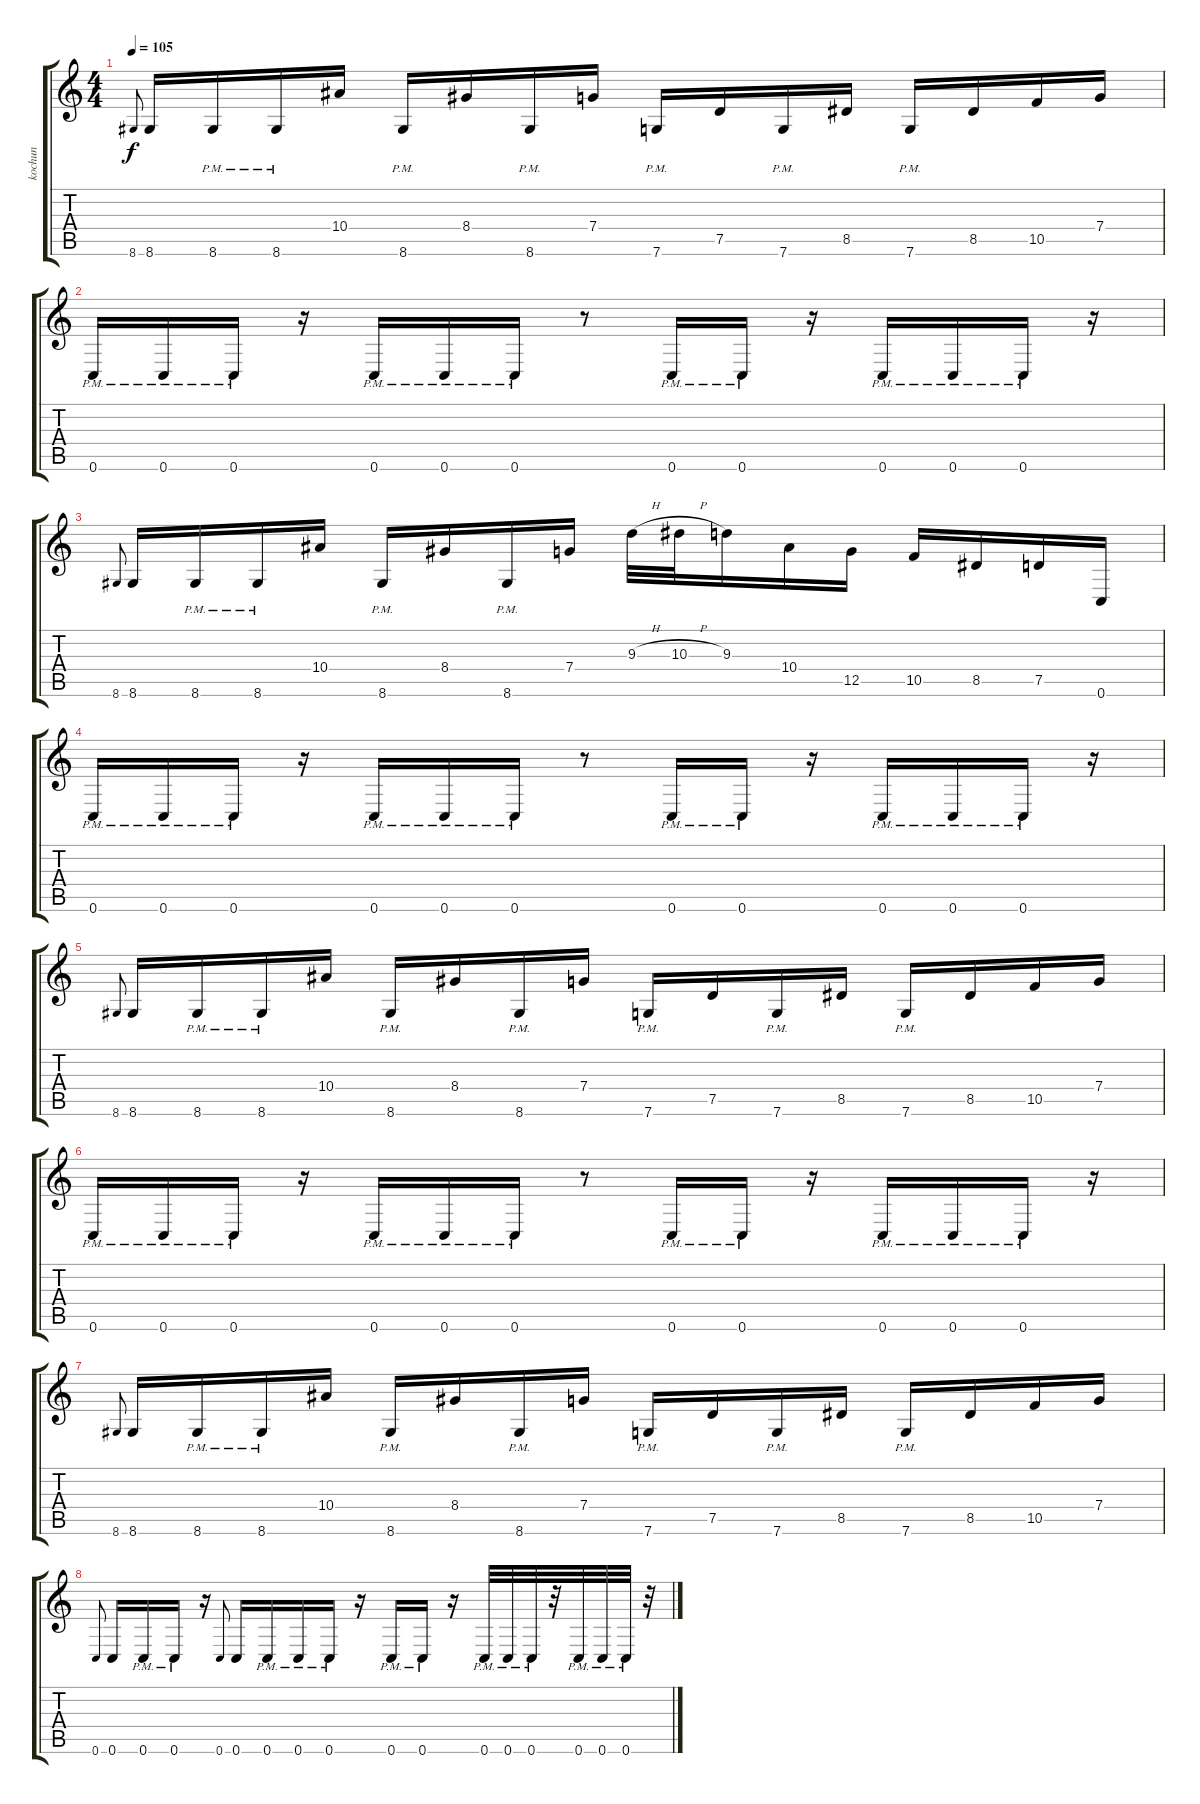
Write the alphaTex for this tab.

\track ("kochun" "kochun") {instrument overdrivenguitar}
\staff {score tabs}
\tuning (D4 A3 F3 C3 G2 C2) {hide}
\ts (4 4)
\tempo 105
\clef g2
\ks c
8.6.8{gr onbeat dy f} 8.6.16 8.6{pm}.16 8.6{pm}.16 10.4.16 8.6{pm}.16 8.4.16 8.6{pm}.16 7.4.16 7.6{pm}.16 7.5.16 7.6{pm}.16 8.5.16 7.6{pm}.16 8.5.16 10.5.16 7.4.16 |
0.6{pm}.16 0.6{pm}.16 0.6{pm}.16 r.16 0.6{pm}.16 0.6{pm}.16 0.6{pm}.16 r.8 0.6{pm}.16 0.6{pm}.16 r.16 0.6{pm}.16 0.6{pm}.16 0.6{pm}.16 r.16 |
8.6.8{gr onbeat} 8.6.16 8.6{pm}.16 8.6{pm}.16 10.4.16 8.6{pm}.16 8.4.16 8.6{pm}.16 7.4.16 9.3{h}.32 10.3{h}.32 9.3.16 10.4.16 12.5.16 10.5.16 8.5.16 7.5.16 0.6.16 |
0.6{pm}.16 0.6{pm}.16 0.6{pm}.16 r.16 0.6{pm}.16 0.6{pm}.16 0.6{pm}.16 r.8 0.6{pm}.16 0.6{pm}.16 r.16 0.6{pm}.16 0.6{pm}.16 0.6{pm}.16 r.16 |
8.6.8{gr onbeat} 8.6.16 8.6{pm}.16 8.6{pm}.16 10.4.16 8.6{pm}.16 8.4.16 8.6{pm}.16 7.4.16 7.6{pm}.16 7.5.16 7.6{pm}.16 8.5.16 7.6{pm}.16 8.5.16 10.5.16 7.4.16 |
0.6{pm}.16 0.6{pm}.16 0.6{pm}.16 r.16 0.6{pm}.16 0.6{pm}.16 0.6{pm}.16 r.8 0.6{pm}.16 0.6{pm}.16 r.16 0.6{pm}.16 0.6{pm}.16 0.6{pm}.16 r.16 |
8.6.8{gr onbeat} 8.6.16 8.6{pm}.16 8.6{pm}.16 10.4.16 8.6{pm}.16 8.4.16 8.6{pm}.16 7.4.16 7.6{pm}.16 7.5.16 7.6{pm}.16 8.5.16 7.6{pm}.16 8.5.16 10.5.16 7.4.16 |
0.6.8{gr onbeat} 0.6.16 0.6{pm}.16 0.6{pm}.16 r.16 0.6.8{gr onbeat} 0.6.16 0.6{pm}.16 0.6{pm}.16 0.6{pm}.16 r.16 0.6{pm}.16 0.6{pm}.16 r.16 0.6{pm}.32 0.6{pm}.32 0.6{pm}.32 r.32 0.6{pm}.32 0.6{pm}.32 0.6{pm}.32 r.32
